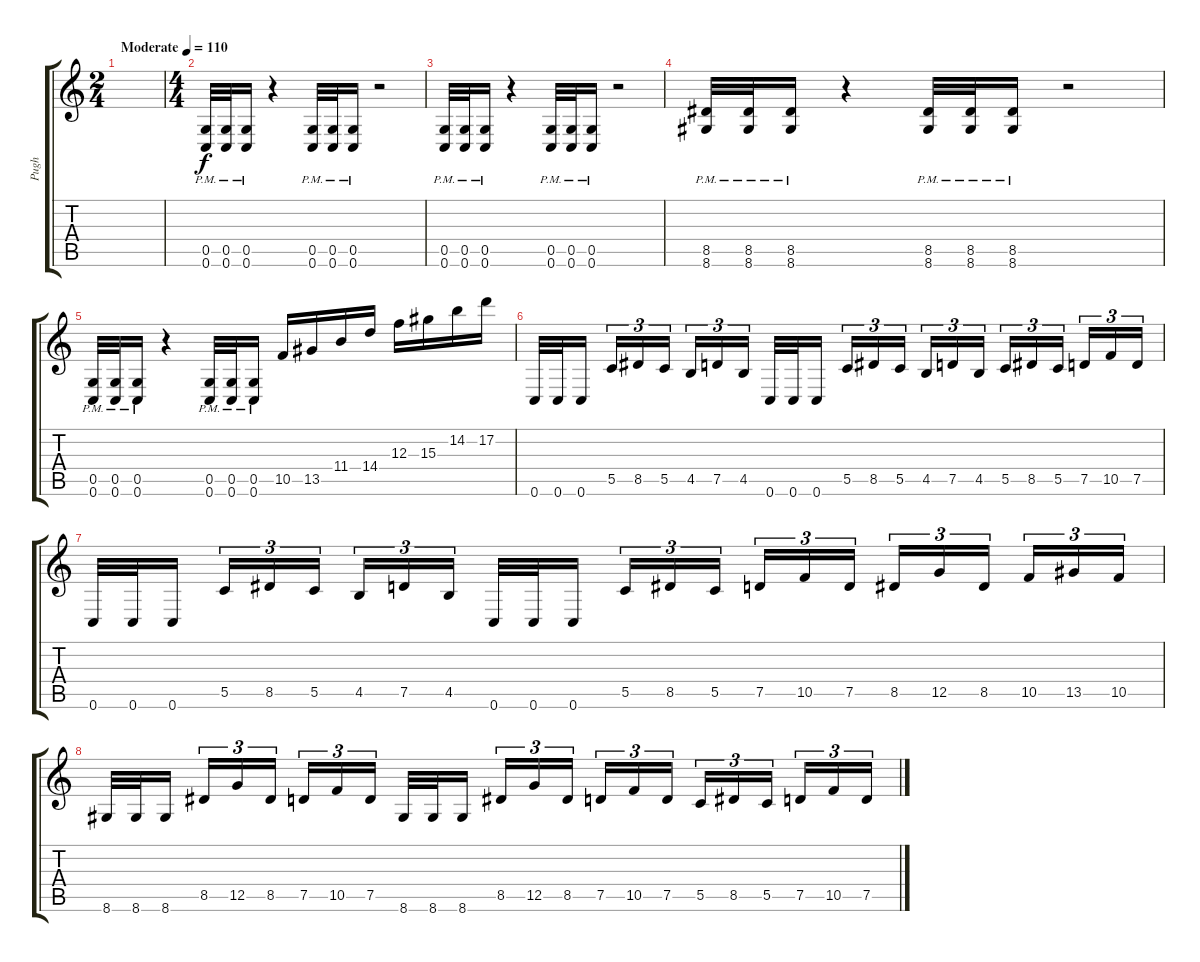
\track ("Pugh" "Pugh") {instrument distortionguitar}
\staff {score tabs}
\tuning (D4 A3 F3 C3 G2 C2) {hide}
\ts (2 4)
\tempo (110 "Moderate")
\clef g2
\ks c
|
\ts (4 4)
(0.5{pm} 0.6{pm}).32 (0.5{pm} 0.6{pm}).32 (0.5{pm} 0.6{pm}).16 r.4 (0.5{pm} 0.6{pm}).32 (0.5{pm} 0.6{pm}).32 (0.5{pm} 0.6{pm}).16 r.2 |
(0.5{pm} 0.6{pm}).32 (0.5{pm} 0.6{pm}).32 (0.5{pm} 0.6{pm}).16 r.4 (0.5{pm} 0.6{pm}).32 (0.5{pm} 0.6{pm}).32 (0.5{pm} 0.6{pm}).16 r.2 |
(8.5{pm} 8.6{pm}).32 (8.5{pm} 8.6{pm}).32 (8.5{pm} 8.6{pm}).16 r.4 (8.5{pm} 8.6{pm}).32 (8.5{pm} 8.6{pm}).32 (8.5{pm} 8.6{pm}).16 r.2 |
(0.5{pm} 0.6{pm}).32 (0.5{pm} 0.6{pm}).32 (0.5{pm} 0.6{pm}).16 r.4 (0.5{pm} 0.6{pm}).32 (0.5{pm} 0.6{pm}).32 (0.5{pm} 0.6{pm}).16 10.5.16 13.5.16 11.4.16 14.4.16 12.3.16 15.3.16 14.2.16 17.2.16 |
0.6.32 0.6.32 0.6.16{beam splitsecondary} 5.5.16{tu (3 2)} 8.5.16{tu (3 2)} 5.5.16{tu (3 2)} 4.5.16{tu (3 2)} 7.5.16{tu (3 2)} 4.5.16{tu (3 2) beam splitsecondary} 0.6.32 0.6.32 0.6.16 5.5.16{tu (3 2)} 8.5.16{tu (3 2)} 5.5.16{tu (3 2) beam splitsecondary} 4.5.16{tu (3 2)} 7.5.16{tu (3 2)} 4.5.16{tu (3 2)} 5.5.16{tu (3 2)} 8.5.16{tu (3 2)} 5.5.16{tu (3 2) beam splitsecondary} 7.5.16{tu (3 2)} 10.5.16{tu (3 2)} 7.5.16{tu (3 2)} |
0.6.32 0.6.32 0.6.16{beam splitsecondary} 5.5.16{tu (3 2)} 8.5.16{tu (3 2)} 5.5.16{tu (3 2)} 4.5.16{tu (3 2)} 7.5.16{tu (3 2)} 4.5.16{tu (3 2) beam splitsecondary} 0.6.32 0.6.32 0.6.16 5.5.16{tu (3 2)} 8.5.16{tu (3 2)} 5.5.16{tu (3 2) beam splitsecondary} 7.5.16{tu (3 2)} 10.5.16{tu (3 2)} 7.5.16{tu (3 2)} 8.5.16{tu (3 2)} 12.5.16{tu (3 2)} 8.5.16{tu (3 2) beam splitsecondary} 10.5.16{tu (3 2)} 13.5.16{tu (3 2)} 10.5.16{tu (3 2)} |
8.6.32 8.6.32 8.6.16{beam splitsecondary} 8.5.16{tu (3 2)} 12.5.16{tu (3 2)} 8.5.16{tu (3 2)} 7.5.16{tu (3 2)} 10.5.16{tu (3 2)} 7.5.16{tu (3 2) beam splitsecondary} 8.6.32 8.6.32 8.6.16 8.5.16{tu (3 2)} 12.5.16{tu (3 2)} 8.5.16{tu (3 2) beam splitsecondary} 7.5.16{tu (3 2)} 10.5.16{tu (3 2)} 7.5.16{tu (3 2)} 5.5.16{tu (3 2)} 8.5.16{tu (3 2)} 5.5.16{tu (3 2) beam splitsecondary} 7.5.16{tu (3 2)} 10.5.16{tu (3 2)} 7.5.16{tu (3 2)}
